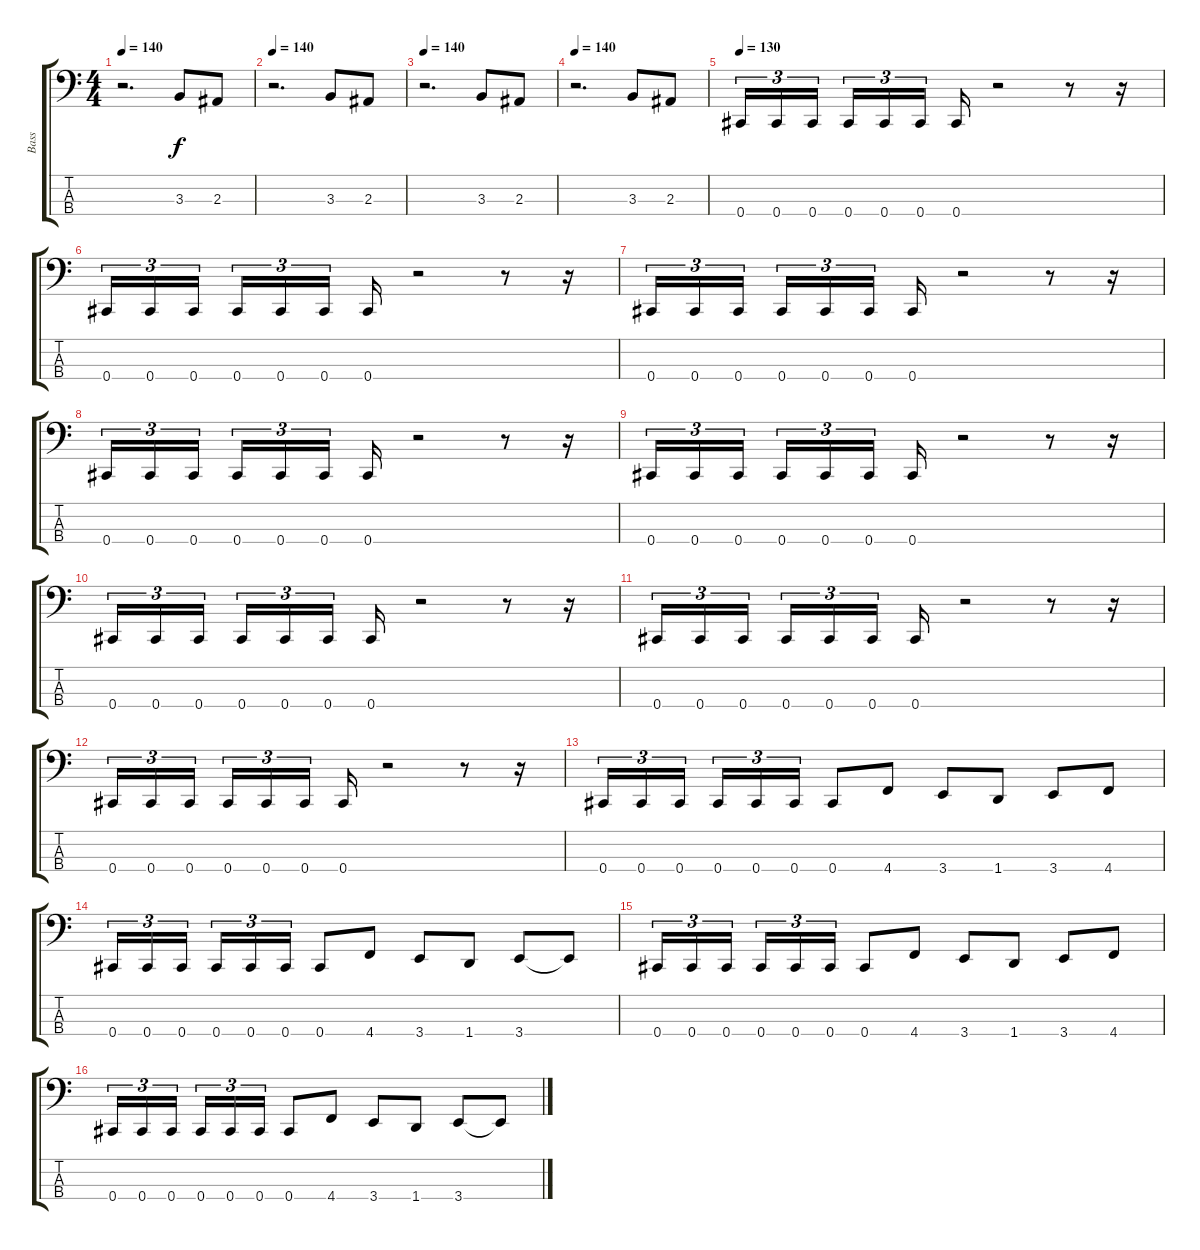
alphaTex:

\track ("Bass" "Bass") {instrument electricbasspick}
\staff {score tabs}
\tuning (Gb2 Db2 Ab1 Db1) {hide}
\ts (4 4)
\tempo 140
\clef f4
\ks c
r.2{d dy f} 3.3.8 2.3.8 |
\tempo 140
r.2{d} 3.3.8 2.3.8 |
\tempo 140
r.2{d} 3.3.8 2.3.8 |
\tempo 140
r.2{d} 3.3.8 2.3.8 |
\tempo 130
0.4.16{tu (3 2)} 0.4.16{tu (3 2)} 0.4.16{tu (3 2)} 0.4.16{tu (3 2)} 0.4.16{tu (3 2)} 0.4.16{tu (3 2)} 0.4.16 r.2 r.8 r.16 |
0.4.16{tu (3 2)} 0.4.16{tu (3 2)} 0.4.16{tu (3 2)} 0.4.16{tu (3 2)} 0.4.16{tu (3 2)} 0.4.16{tu (3 2)} 0.4.16 r.2 r.8 r.16 |
0.4.16{tu (3 2)} 0.4.16{tu (3 2)} 0.4.16{tu (3 2)} 0.4.16{tu (3 2)} 0.4.16{tu (3 2)} 0.4.16{tu (3 2)} 0.4.16 r.2 r.8 r.16 |
0.4.16{tu (3 2)} 0.4.16{tu (3 2)} 0.4.16{tu (3 2)} 0.4.16{tu (3 2)} 0.4.16{tu (3 2)} 0.4.16{tu (3 2)} 0.4.16 r.2 r.8 r.16 |
0.4.16{tu (3 2)} 0.4.16{tu (3 2)} 0.4.16{tu (3 2)} 0.4.16{tu (3 2)} 0.4.16{tu (3 2)} 0.4.16{tu (3 2)} 0.4.16 r.2 r.8 r.16 |
0.4.16{tu (3 2)} 0.4.16{tu (3 2)} 0.4.16{tu (3 2)} 0.4.16{tu (3 2)} 0.4.16{tu (3 2)} 0.4.16{tu (3 2)} 0.4.16 r.2 r.8 r.16 |
0.4.16{tu (3 2)} 0.4.16{tu (3 2)} 0.4.16{tu (3 2)} 0.4.16{tu (3 2)} 0.4.16{tu (3 2)} 0.4.16{tu (3 2)} 0.4.16 r.2 r.8 r.16 |
0.4.16{tu (3 2)} 0.4.16{tu (3 2)} 0.4.16{tu (3 2)} 0.4.16{tu (3 2)} 0.4.16{tu (3 2)} 0.4.16{tu (3 2)} 0.4.16 r.2 r.8 r.16 |
0.4.16{tu (3 2)} 0.4.16{tu (3 2)} 0.4.16{tu (3 2)} 0.4.16{tu (3 2)} 0.4.16{tu (3 2)} 0.4.16{tu (3 2)} 0.4.8 4.4.8 3.4.8 1.4.8 3.4.8 4.4.8 |
0.4.16{tu (3 2)} 0.4.16{tu (3 2)} 0.4.16{tu (3 2)} 0.4.16{tu (3 2)} 0.4.16{tu (3 2)} 0.4.16{tu (3 2)} 0.4.8 4.4.8 3.4.8 1.4.8 3.4.8 3.4{t}.8 |
0.4.16{tu (3 2)} 0.4.16{tu (3 2)} 0.4.16{tu (3 2)} 0.4.16{tu (3 2)} 0.4.16{tu (3 2)} 0.4.16{tu (3 2)} 0.4.8 4.4.8 3.4.8 1.4.8 3.4.8 4.4.8 |
0.4.16{tu (3 2)} 0.4.16{tu (3 2)} 0.4.16{tu (3 2)} 0.4.16{tu (3 2)} 0.4.16{tu (3 2)} 0.4.16{tu (3 2)} 0.4.8 4.4.8 3.4.8 1.4.8 3.4.8 3.4{t}.8
